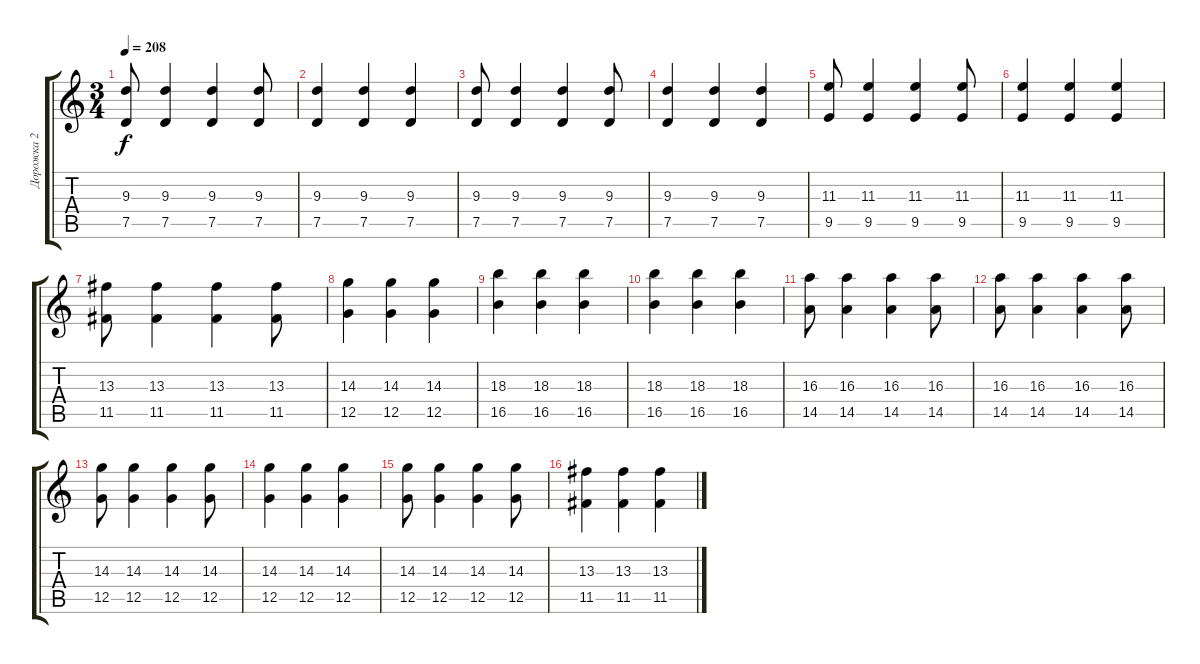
\track ("Дорожка 2" "Дорожка 2") {instrument distortionguitar}
\staff {score tabs}
\tuning (D4 A3 F3 C3 G2 C2) {hide}
\ts (3 4)
\tempo 208
\clef g2
\ks c
(9.3 7.5).8{dy f} (9.3 7.5).4 (9.3 7.5).4 (9.3 7.5).8 |
(9.3 7.5).4 (9.3 7.5).4 (9.3 7.5).4 |
(9.3 7.5).8 (9.3 7.5).4 (9.3 7.5).4 (9.3 7.5).8 |
(9.3 7.5).4 (9.3 7.5).4 (9.3 7.5).4 |
(11.3 9.5).8 (11.3 9.5).4 (11.3 9.5).4 (11.3 9.5).8 |
(11.3 9.5).4 (11.3 9.5).4 (11.3 9.5).4 |
(13.3 11.5).8 (13.3 11.5).4 (13.3 11.5).4 (13.3 11.5).8 |
(14.3 12.5).4 (14.3 12.5).4 (14.3 12.5).4 |
(18.3 16.5).4 (18.3 16.5).4 (18.3 16.5).4 |
(18.3 16.5).4 (18.3 16.5).4 (18.3 16.5).4 |
(16.3 14.5).8 (16.3 14.5).4 (16.3 14.5).4 (16.3 14.5).8 |
(16.3 14.5).8 (16.3 14.5).4 (16.3 14.5).4 (16.3 14.5).8 |
(14.3 12.5).8 (14.3 12.5).4 (14.3 12.5).4 (14.3 12.5).8 |
(14.3 12.5).4 (14.3 12.5).4 (14.3 12.5).4 |
(14.3 12.5).8 (14.3 12.5).4 (14.3 12.5).4 (14.3 12.5).8 |
(13.3 11.5).4 (13.3 11.5).4 (13.3 11.5).4
